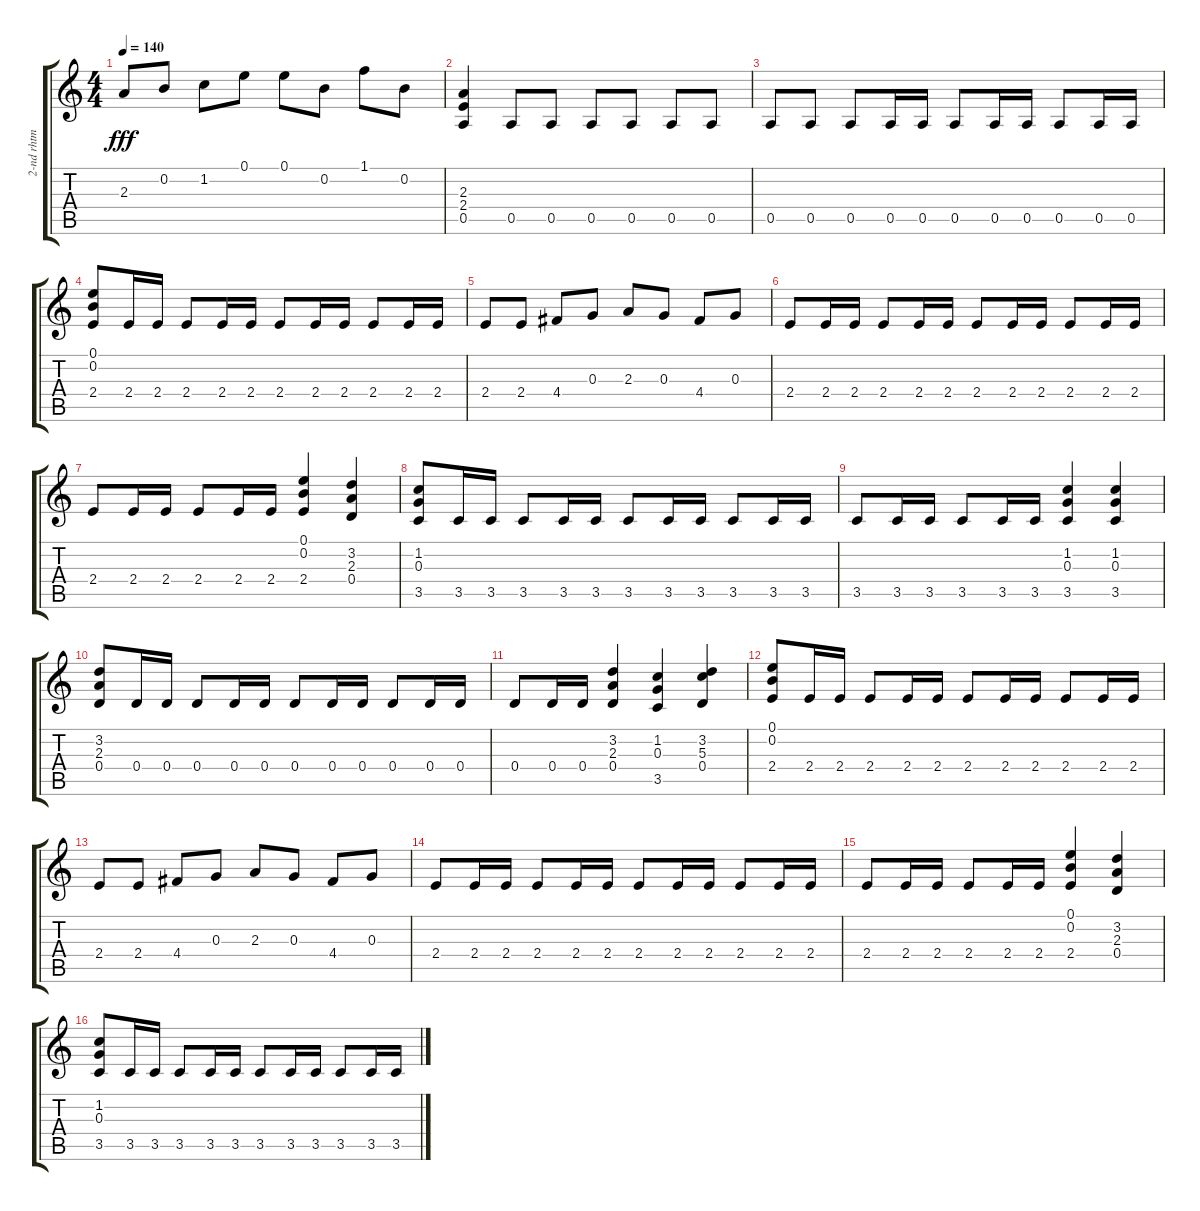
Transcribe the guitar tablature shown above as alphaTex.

\track ("2-nd rhtm gtr" "2-nd rhtm ") {instrument overdrivenguitar}
\staff {score tabs}
\tuning (E4 B3 G3 D3 A2 E2) {hide}
\ts (4 4)
\tempo 140
\clef g2
\ks c
2.3.8{dy fff} 0.2.8 1.2.8 0.1.8 0.1.8 0.2.8 1.1.8 0.2.8 |
(2.3 2.4 0.5).4 0.5.8 0.5.8 0.5.8 0.5.8 0.5.8 0.5.8 |
0.5.8 0.5.8 0.5.8 0.5.16 0.5.16 0.5.8 0.5.16 0.5.16 0.5.8 0.5.16 0.5.16 |
(0.1 0.2 2.4).8 2.4.16 2.4.16 2.4.8 2.4.16 2.4.16 2.4.8 2.4.16 2.4.16 2.4.8 2.4.16 2.4.16 |
2.4.8 2.4.8 4.4.8 0.3.8 2.3.8 0.3.8 4.4.8 0.3.8 |
2.4.8 2.4.16 2.4.16 2.4.8 2.4.16 2.4.16 2.4.8 2.4.16 2.4.16 2.4.8 2.4.16 2.4.16 |
2.4.8 2.4.16 2.4.16 2.4.8 2.4.16 2.4.16 (0.1 0.2 2.4).4 (3.2 2.3 0.4).4 |
(1.2 0.3 3.5).8 3.5.16 3.5.16 3.5.8 3.5.16 3.5.16 3.5.8 3.5.16 3.5.16 3.5.8 3.5.16 3.5.16 |
3.5.8 3.5.16 3.5.16 3.5.8 3.5.16 3.5.16 (1.2 0.3 3.5).4 (1.2 0.3 3.5).4 |
(3.2 2.3 0.4).8 0.4.16 0.4.16 0.4.8 0.4.16 0.4.16 0.4.8 0.4.16 0.4.16 0.4.8 0.4.16 0.4.16 |
0.4.8 0.4.16 0.4.16 (3.2 2.3 0.4).4 (1.2 0.3 3.5).4 (3.2 5.3 0.4).4 |
(0.1 0.2 2.4).8 2.4.16 2.4.16 2.4.8 2.4.16 2.4.16 2.4.8 2.4.16 2.4.16 2.4.8 2.4.16 2.4.16 |
2.4.8 2.4.8 4.4.8 0.3.8 2.3.8 0.3.8 4.4.8 0.3.8 |
2.4.8 2.4.16 2.4.16 2.4.8 2.4.16 2.4.16 2.4.8 2.4.16 2.4.16 2.4.8 2.4.16 2.4.16 |
2.4.8 2.4.16 2.4.16 2.4.8 2.4.16 2.4.16 (0.1 0.2 2.4).4 (3.2 2.3 0.4).4 |
(1.2 0.3 3.5).8 3.5.16 3.5.16 3.5.8 3.5.16 3.5.16 3.5.8 3.5.16 3.5.16 3.5.8 3.5.16 3.5.16
